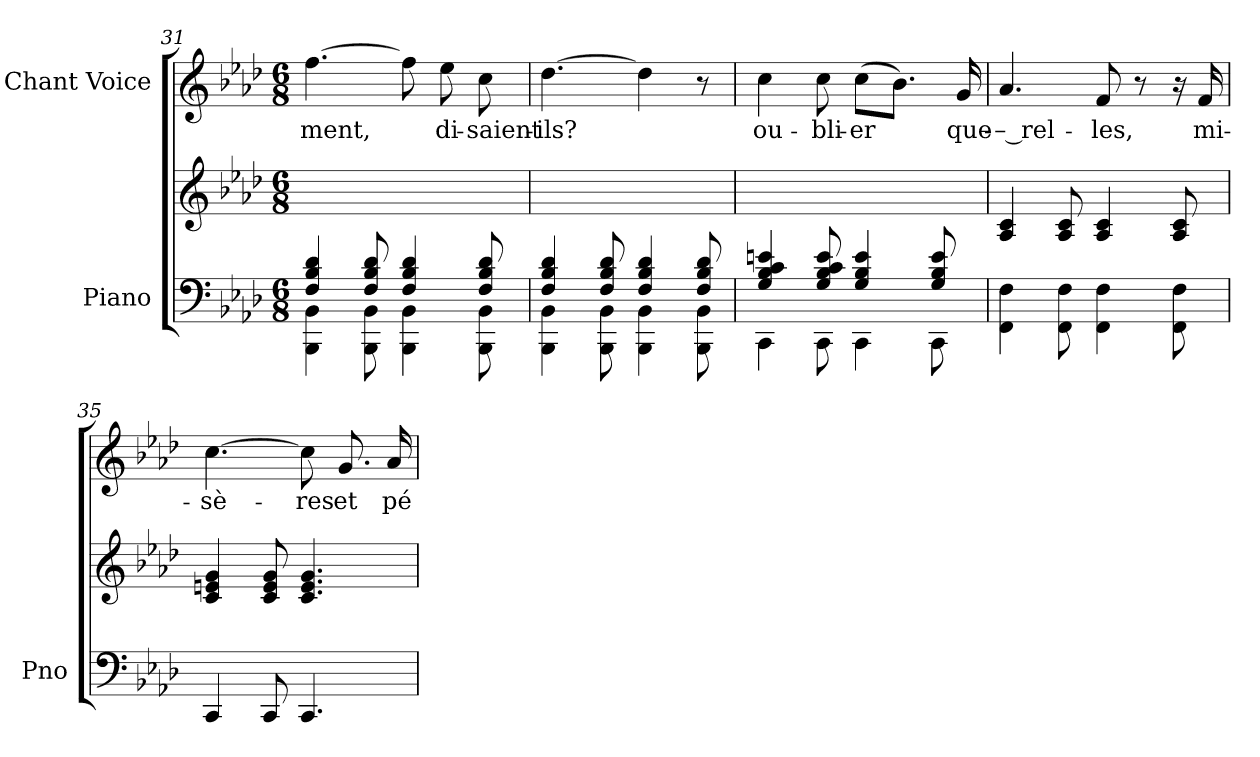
**kern	**kern	**kern	**text
*part2	*part2	*part1	*part1
*staff3	*staff2	*staff1	*staff1
*I"Piano	*	*I"Chant Voice	*
*I'Pno	*	*	*
*clefF4	*clefG2	*clefG2	*
*k[b-e-a-d-]	*k[b-e-a-d-]	*k[b-e-a-d-]	*
*M6/8	*M6/8	*M6/8	*
=31	=31	=31	=31
*^	*	*	*
!	!	!	!	!LO:LY:b
4F/ 4B-/ 4d-/	4BBB-\ 4BB-\	2.ryy	[4.ff\	-ment,
8F/ 8B-/ 8d-/	8BBB-\ 8BB-\	.	.	.
4F/ 4B-/ 4d-/	4BBB-\ 4BB-\	.	8ff\]	.
!	!	!	!	!LO:LY:b
.	.	.	8ee-\	di-
!	!	!	!	!LO:LY:b
8F/ 8B-/ 8d-/	8BBB-\ 8BB-\	.	8cc\	-saient-
!!LO:PB:g=z
=32	=32	=32	=32	=32
!	!	!	!	!LO:LY:b
4F/ 4B-/ 4d-/	4BBB-\ 4BB-\	2.ryy	[4.dd-\	-ils?
8F/ 8B-/ 8d-/	8BBB-\ 8BB-\	.	.	.
4F/ 4B-/ 4d-/	4BBB-\ 4BB-\	.	4dd-\]	.
8F/ 8B-/ 8d-/	8BBB-\ 8BB-\	.	8r	.
=33	=33	=33	=33	=33
!	!	!	!	!LO:LY:b
4G/ 4B-/ 4c/ 4en/	4CC\	2.ryy	4cc\	ou-
!	!	!	!	!LO:LY:b
8G/ 8B-/ 8c/ 8e/	8CC\	.	8cc\	-bli-
!	!	!	!	!LO:LY:b
4G/ 4B-/ 4e/	4CC\	.	(8cc\L	-er
.	.	.	8.b-\J)	.
8G/ 8B-/ 8e/	8CC\	.	.	.
!	!	!	!	!LO:LY:b
.	.	.	16g/	que-
*v	*v	*	*	*
!!LO:PB:g=z
=34	=34	=34	=34
!	!	!	!LO:LY:b
4FF\ 4F\	4A-/ 4c/	4.a-/	-– rel-
8FF\ 8F\	8A-/ 8c/	.	.
!	!	!	!LO:LY:b
4FF\ 4F\	4A-/ 4c/	8f/	-les,
.	.	8r	.
8FF\ 8F\	8A-/ 8c/	16r	.
!	!	!	!LO:LY:b
.	.	16f/	mi-
=35	=35	=35	=35
!	!	!	!LO:LY:b
4CC/	4c/ 4en/ 4g/	[4.cc\	-sè-
8CC/	8c/ 8e/ 8g/	.	.
!	!	!	!LO:LY:b
4.CC/	4.c/ 4.e/ 4.g/	8cc\]	-res
!	!	!	!LO:LY:b
.	.	8.g/	et
!	!	!	!LO:LY:b
.	.	16a-/	pé-
=	=	=	=
*-	*-	*-	*-
